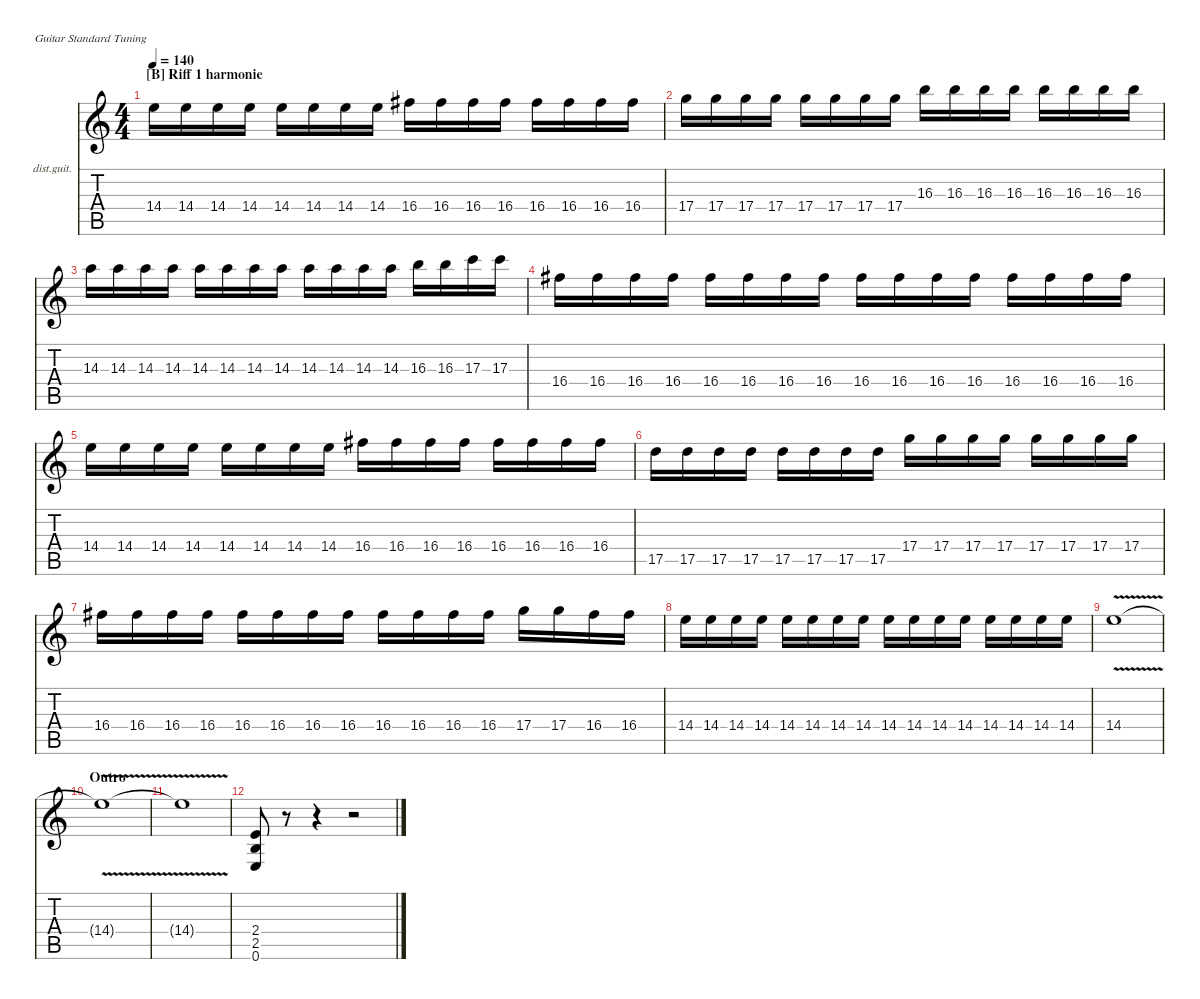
\defaultSystemsLayout 4
\hideDynamics
\bracketExtendMode nobrackets
\firstSystemTrackNameOrientation horizontal
\otherSystemsTrackNameOrientation horizontal
\track ("Lead Guitar" "dist.guit.") {instrument distortionguitar}
\staff {score tabs}
\tuning (E4 B3 G3 D3 A2 E2)
\ts (4 4)
\section ("B" "Riff 1 harmonie")
\tempo 140
\clef g2
\ks c
14.4.16{dy mf} 14.4.16 14.4.16 14.4.16 14.4.16 14.4.16 14.4.16 14.4.16 16.4{acc #}.16 16.4{acc #}.16 16.4{acc #}.16 16.4{acc #}.16 16.4{acc #}.16 16.4{acc #}.16 16.4{acc #}.16 16.4{acc #}.16 |
17.4.16 17.4.16 17.4.16 17.4.16 17.4.16 17.4.16 17.4.16 17.4.16 16.3.16 16.3.16 16.3.16 16.3.16 16.3.16 16.3.16 16.3.16 16.3.16 |
14.3.16 14.3.16 14.3.16 14.3.16 14.3.16 14.3.16 14.3.16 14.3.16 14.3.16 14.3.16 14.3.16 14.3.16 16.3.16 16.3.16 17.3.16 17.3.16 |
16.4{acc #}.16 16.4{acc #}.16 16.4{acc #}.16 16.4{acc #}.16 16.4{acc #}.16 16.4{acc #}.16 16.4{acc #}.16 16.4{acc #}.16 16.4{acc #}.16 16.4{acc #}.16 16.4{acc #}.16 16.4{acc #}.16 16.4{acc #}.16 16.4{acc #}.16 16.4{acc #}.16 16.4{acc #}.16 |
14.4.16 14.4.16 14.4.16 14.4.16 14.4.16 14.4.16 14.4.16 14.4.16 16.4{acc #}.16 16.4{acc #}.16 16.4{acc #}.16 16.4{acc #}.16 16.4{acc #}.16 16.4{acc #}.16 16.4{acc #}.16 16.4{acc #}.16 |
17.5.16 17.5.16 17.5.16 17.5.16 17.5.16 17.5.16 17.5.16 17.5.16 17.4.16 17.4.16 17.4.16 17.4.16 17.4.16 17.4.16 17.4.16 17.4.16 |
16.4{acc #}.16 16.4{acc #}.16 16.4{acc #}.16 16.4{acc #}.16 16.4{acc #}.16 16.4{acc #}.16 16.4{acc #}.16 16.4{acc #}.16 16.4{acc #}.16 16.4{acc #}.16 16.4{acc #}.16 16.4{acc #}.16 17.4.16 17.4.16 16.4{acc #}.16 16.4{acc #}.16 |
14.4.16 14.4.16 14.4.16 14.4.16 14.4.16 14.4.16 14.4.16 14.4.16 14.4.16 14.4.16 14.4.16 14.4.16 14.4.16 14.4.16 14.4.16 14.4.16 |
14.4{v}.1 |
\section ("" "Outro")
14.4{v t}.1 |
14.4{v t}.1 |
(0.6 2.5 2.4).8 r.8 r.4 r.2
